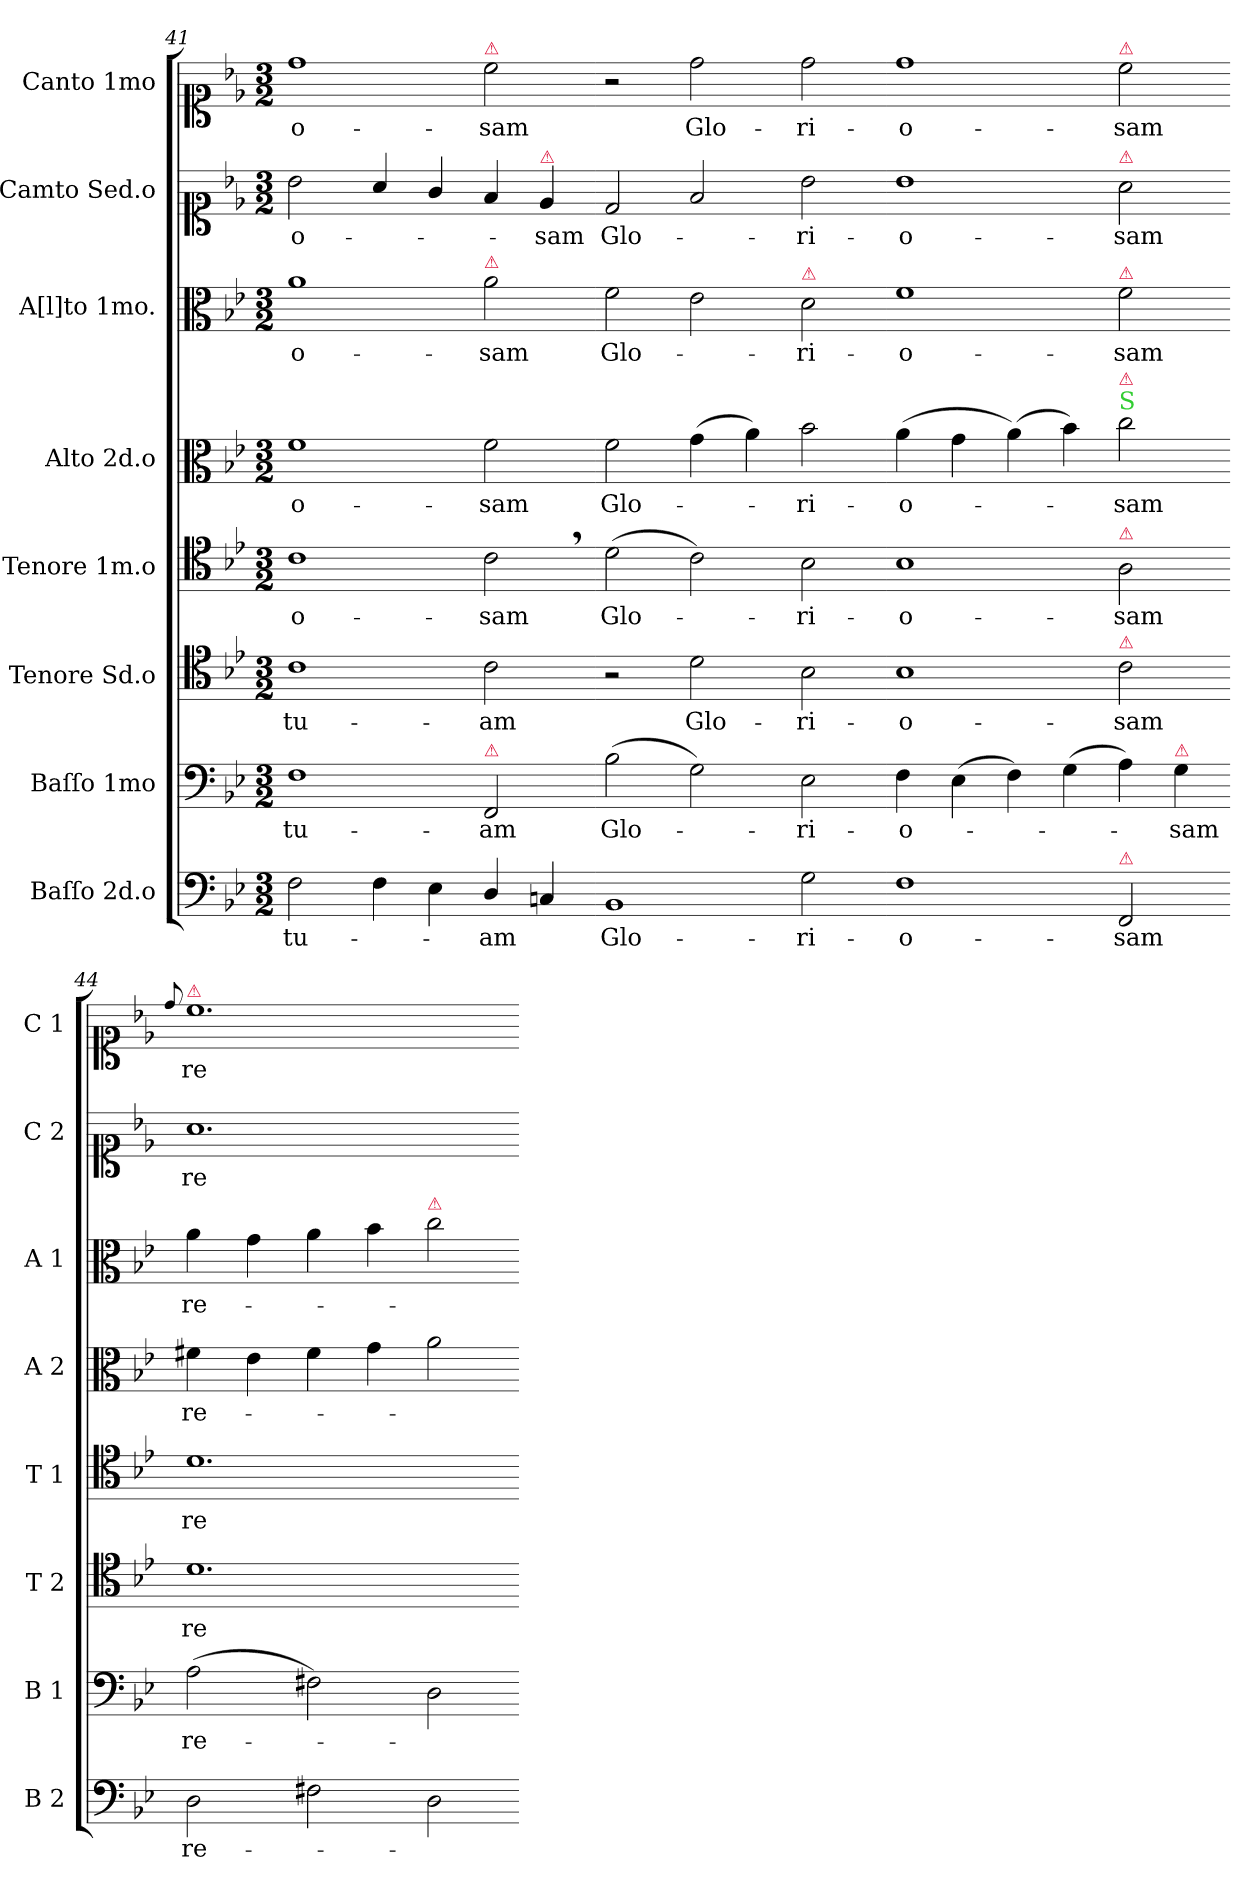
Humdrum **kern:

**kern	**text	**kern	**text	**kern	**text	**kern	**text	**kern	**text	**kern	**text	**kern	**text	**kern	**text
*part8	*part8	*part7	*part7	*part6	*part6	*part5	*part5	*part4	*part4	*part3	*part3	*part2	*part2	*part1	*part1
*staff8	*staff8	*staff7	*staff7	*staff6	*staff6	*staff5	*staff5	*staff4	*staff4	*staff3	*staff3	*staff2	*staff2	*staff1	*staff1
*I"Baſſo 2d.o	*	*I"Baſſo 1mo	*	*I"Tenore Sd.o	*	*I"Tenore 1m.o	*	*I"Alto 2d.o	*	*I"A[l]to 1mo.	*	*I"Camto Sed.o	*	*I"Canto 1mo	*
*I'B 2	*	*I'B 1	*	*I'T 2	*	*I'T 1	*	*I'A 2	*	*I'A 1	*	*I'C 2	*	*I'C 1	*
*clefF4	*	*clefF4	*	*clefC4	*	*clefC4	*	*clefC3	*	*clefC3	*	*clefC1	*	*clefC1	*
*k[b-e-]	*	*k[b-e-]	*	*k[b-e-]	*	*k[b-e-]	*	*k[b-e-]	*	*k[b-e-]	*	*k[b-e-]	*	*k[b-e-]	*
*M3/2	*	*M3/2	*	*M3/2	*	*M3/2	*	*M3/2	*	*M3/2	*	*M3/2	*	*M3/2	*
=41	=41	=41	=41	=41	=41	=41	=41	=41	=41	=41	=41	=41	=41	=41	=41
2F\	tu-	1F	tu-	1c	tu-	1c	-o-	1f	-o-	1a	-o-	2b-\	-o-	1dd	-o-
4F\	.	.	.	.	.	.	.	.	.	.	.	4a/	.	.	.
4E-\	.	.	.	.	.	.	.	.	.	.	.	4g/	.	.	.
!	!	!	!	!	!	!	!	!	!	!	!	!	!	!LO:TX:a:color=crimson:t=⚠	!
!	!	!	!	!	!	!	!	!	!	!LO:TX:a:color=crimson:t=⚠	!	!	!	!	!
!	!	!LO:TX:a:color=crimson:t=⚠	!	!	!	!	!	!	!	!	!	!	!	!	!
4D/	-am	2FF/	-am	2c\	-am	2c,\	-sam	2f\	-sam	2a\	-sam	4f/	.	2cc\	-sam
!	!	!	!	!	!	!	!	!	!	!	!	!LO:TX:a:color=crimson:t=⚠	!	!	!
4Cn/	.	.	.	.	.	.	.	.	.	.	.	4e-/	-sam	.	.
=42-	=42-	=42-	=42-	=42-	=42-	=42-	=42-	=42-	=42-	=42-	=42-	=42-	=42-	=42-	=42-
1BB-	Glo-	(>2B-\	Glo-	2r	.	(>2d\	Glo-	2f\	Glo-	2f\	Glo-	2d/	Glo-	2r	.
.	.	2G\)	.	2d\	Glo-	2c\)	.	(>4g\	.	2e-\	.	2f/	.	2dd\	Glo-
.	.	.	.	.	.	.	.	4a\)	.	.	.	.	.	.	.
!	!	!	!	!	!	!	!	!	!	!LO:TX:a:color=crimson:t=⚠	!	!	!	!	!
2G\	-ri-	2E-\	-ri-	2B-\	-ri-	2B-\	-ri-	2b-\	-ri-	2d\	-ri-	2b-\	-ri-	2dd\	-ri-
=43-	=43-	=43-	=43-	=43-	=43-	=43-	=43-	=43-	=43-	=43-	=43-	=43-	=43-	=43-	=43-
1F	-o-	4F\	-o-	1B-	-o-	1B-	-o-	(>4a\	-o-	1f	-o-	1b-	-o-	1dd	-o-
.	.	(>4E-\	.	.	.	.	.	4g\	.	.	.	.	.	.	.
.	.	4F\)	.	.	.	.	.	(>4a\)	.	.	.	.	.	.	.
.	.	(>4G\	.	.	.	.	.	4b-\)	.	.	.	.	.	.	.
!	!	!	!	!	!	!	!	!	!	!	!	!	!	!LO:TX:a:color=crimson:t=⚠	!
!	!	!	!	!	!	!	!	!	!	!	!	!LO:TX:a:color=crimson:t=⚠	!	!	!
!	!	!	!	!	!	!	!	!	!	!LO:TX:a:color=crimson:t=⚠	!	!	!	!	!
!	!	!	!	!	!	!	!	!LO:TX:a:color=limegreen:t=S	!	!	!	!	!	!	!
!	!	!	!	!	!	!	!	!LO:TX:a:color=crimson:t=⚠	!	!	!	!	!	!	!
!	!	!	!	!	!	!LO:TX:a:color=crimson:t=⚠	!	!	!	!	!	!	!	!	!
!	!	!	!	!LO:TX:a:color=crimson:t=⚠	!	!	!	!	!	!	!	!	!	!	!
!LO:TX:a:color=crimson:t=⚠	!	!	!	!	!	!	!	!	!	!	!	!	!	!	!
2FF/	-sam	4A\)	.	2c\	-sam	2A\	-sam	2cc\	-sam	2f\	-sam	2a\	-sam	2cc\	-sam
!	!	!LO:TX:a:color=crimson:t=⚠	!	!	!	!	!	!	!	!	!	!	!	!	!
.	.	4G\	-sam	.	.	.	.	.	.	.	.	.	.	.	.
=44-	=44-	=44-	=44-	=44-	=44-	=44-	=44-	=44-	=44-	=44-	=44-	=44-	=44-	=44-	=44-
.	.	.	.	.	.	.	.	.	.	.	.	.	.	8qqdd/	.
!	!	!	!	!	!	!	!	!	!	!	!	!	!	!LO:TX:a:color=crimson:t=⚠	!
2D\	re-	(>2A\	re-	1.d	re-	1.d	re-	4f#X\	-re-	4a\	re-	1.a	re-	1.cc	re-
.	.	.	.	.	.	.	.	4e-\	.	4g\	.	.	.	.	.
2F#X\	.	2F#X\)	.	.	.	.	.	4f#\	.	4a\	.	.	.	.	.
.	.	.	.	.	.	.	.	4g\	.	4b-\	.	.	.	.	.
!	!	!	!	!	!	!	!	!	!	!LO:TX:a:color=crimson:t=⚠	!	!	!	!	!
2D\	.	2D\	.	.	.	.	.	2a\	.	2cc\	.	.	.	.	.
=-	=-	=-	=-	=-	=-	=-	=-	=-	=-	=-	=-	=-	=-	=-	=-
*-	*-	*-	*-	*-	*-	*-	*-	*-	*-	*-	*-	*-	*-	*-	*-
